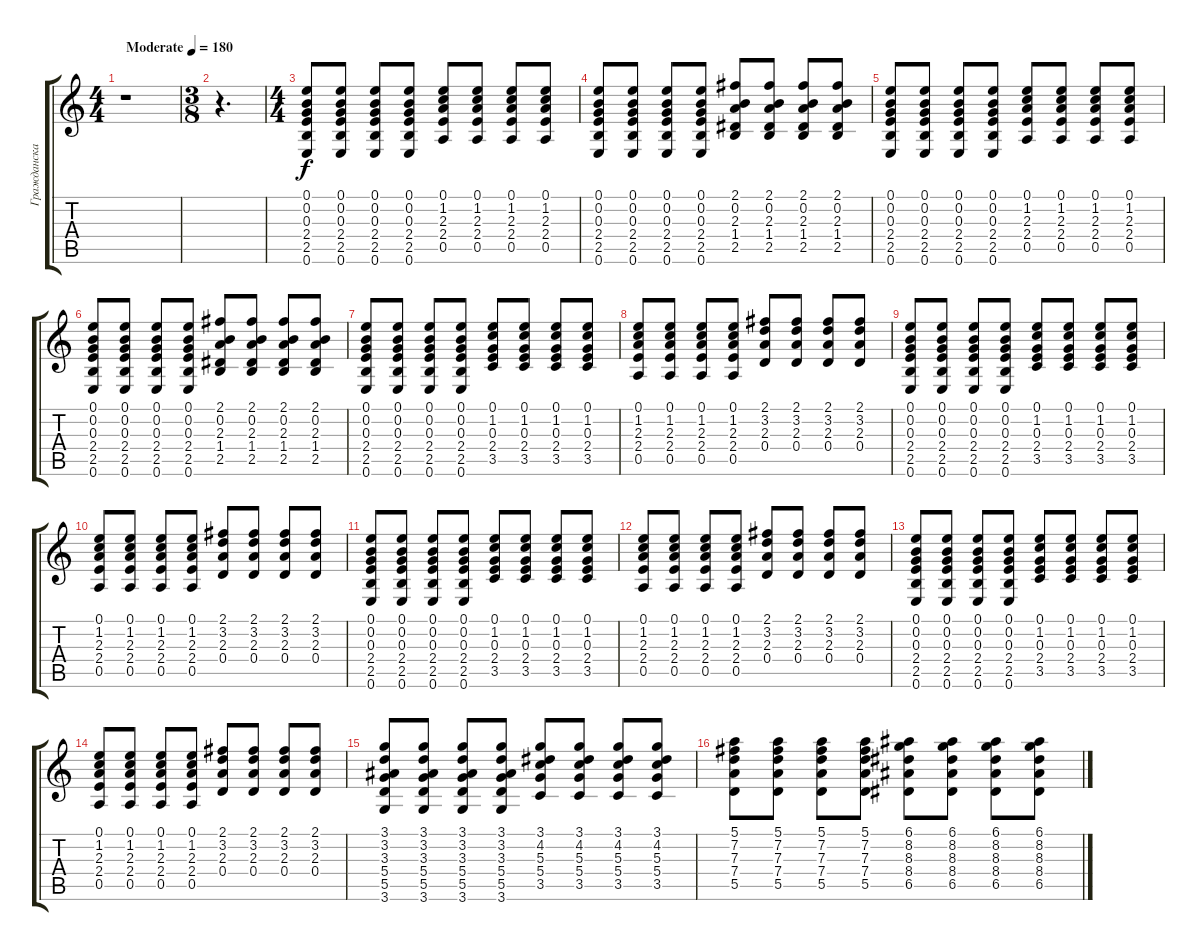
\track ("Гражданская Оборона" "Гражданска") {instrument overdrivenguitar}
\staff {score tabs}
\tuning (E4 B3 G3 D3 A2 E2) {hide}
\ts (4 4)
\tempo (180 "Moderate")
\clef g2
\ks c
r.1{dy f instrument overdrivenguitar} |
\ts (3 8)
r.4{d} |
\ts (4 4)
(0.1 0.2 0.3 2.4 2.5 0.6).8 (0.1 0.2 0.3 2.4 2.5 0.6).8 (0.1 0.2 0.3 2.4 2.5 0.6).8 (0.1 0.2 0.3 2.4 2.5 0.6).8 (0.1 1.2 2.3 2.4 0.5).8 (0.1 1.2 2.3 2.4 0.5).8 (0.1 1.2 2.3 2.4 0.5).8 (0.1 1.2 2.3 2.4 0.5).8 |
(0.1 0.2 0.3 2.4 2.5 0.6).8 (0.1 0.2 0.3 2.4 2.5 0.6).8 (0.1 0.2 0.3 2.4 2.5 0.6).8 (0.1 0.2 0.3 2.4 2.5 0.6).8 (2.1 0.2 2.3 1.4 2.5).8 (2.1 0.2 2.3 1.4 2.5).8 (2.1 0.2 2.3 1.4 2.5).8 (2.1 0.2 2.3 1.4 2.5).8 |
(0.1 0.2 0.3 2.4 2.5 0.6).8 (0.1 0.2 0.3 2.4 2.5 0.6).8 (0.1 0.2 0.3 2.4 2.5 0.6).8 (0.1 0.2 0.3 2.4 2.5 0.6).8 (0.1 1.2 2.3 2.4 0.5).8 (0.1 1.2 2.3 2.4 0.5).8 (0.1 1.2 2.3 2.4 0.5).8 (0.1 1.2 2.3 2.4 0.5).8 |
(0.1 0.2 0.3 2.4 2.5 0.6).8 (0.1 0.2 0.3 2.4 2.5 0.6).8 (0.1 0.2 0.3 2.4 2.5 0.6).8 (0.1 0.2 0.3 2.4 2.5 0.6).8 (2.1 0.2 2.3 1.4 2.5).8 (2.1 0.2 2.3 1.4 2.5).8 (2.1 0.2 2.3 1.4 2.5).8 (2.1 0.2 2.3 1.4 2.5).8 |
(0.1 0.2 0.3 2.4 2.5 0.6).8 (0.1 0.2 0.3 2.4 2.5 0.6).8 (0.1 0.2 0.3 2.4 2.5 0.6).8 (0.1 0.2 0.3 2.4 2.5 0.6).8 (0.1 1.2 0.3 2.4 3.5).8 (0.1 1.2 0.3 2.4 3.5).8 (0.1 1.2 0.3 2.4 3.5).8 (0.1 1.2 0.3 2.4 3.5).8 |
(0.1 1.2 2.3 2.4 0.5).8 (0.1 1.2 2.3 2.4 0.5).8 (0.1 1.2 2.3 2.4 0.5).8 (0.1 1.2 2.3 2.4 0.5).8 (2.1 3.2 2.3 0.4).8 (2.1 3.2 2.3 0.4).8 (2.1 3.2 2.3 0.4).8 (2.1 3.2 2.3 0.4).8 |
(0.1 0.2 0.3 2.4 2.5 0.6).8 (0.1 0.2 0.3 2.4 2.5 0.6).8 (0.1 0.2 0.3 2.4 2.5 0.6).8 (0.1 0.2 0.3 2.4 2.5 0.6).8 (0.1 1.2 0.3 2.4 3.5).8 (0.1 1.2 0.3 2.4 3.5).8 (0.1 1.2 0.3 2.4 3.5).8 (0.1 1.2 0.3 2.4 3.5).8 |
(0.1 1.2 2.3 2.4 0.5).8 (0.1 1.2 2.3 2.4 0.5).8 (0.1 1.2 2.3 2.4 0.5).8 (0.1 1.2 2.3 2.4 0.5).8 (2.1 3.2 2.3 0.4).8 (2.1 3.2 2.3 0.4).8 (2.1 3.2 2.3 0.4).8 (2.1 3.2 2.3 0.4).8 |
(0.1 0.2 0.3 2.4 2.5 0.6).8 (0.1 0.2 0.3 2.4 2.5 0.6).8 (0.1 0.2 0.3 2.4 2.5 0.6).8 (0.1 0.2 0.3 2.4 2.5 0.6).8 (0.1 1.2 0.3 2.4 3.5).8 (0.1 1.2 0.3 2.4 3.5).8 (0.1 1.2 0.3 2.4 3.5).8 (0.1 1.2 0.3 2.4 3.5).8 |
(0.1 1.2 2.3 2.4 0.5).8 (0.1 1.2 2.3 2.4 0.5).8 (0.1 1.2 2.3 2.4 0.5).8 (0.1 1.2 2.3 2.4 0.5).8 (2.1 3.2 2.3 0.4).8 (2.1 3.2 2.3 0.4).8 (2.1 3.2 2.3 0.4).8 (2.1 3.2 2.3 0.4).8 |
(0.1 0.2 0.3 2.4 2.5 0.6).8 (0.1 0.2 0.3 2.4 2.5 0.6).8 (0.1 0.2 0.3 2.4 2.5 0.6).8 (0.1 0.2 0.3 2.4 2.5 0.6).8 (0.1 1.2 0.3 2.4 3.5).8 (0.1 1.2 0.3 2.4 3.5).8 (0.1 1.2 0.3 2.4 3.5).8 (0.1 1.2 0.3 2.4 3.5).8 |
(0.1 1.2 2.3 2.4 0.5).8 (0.1 1.2 2.3 2.4 0.5).8 (0.1 1.2 2.3 2.4 0.5).8 (0.1 1.2 2.3 2.4 0.5).8 (2.1 3.2 2.3 0.4).8 (2.1 3.2 2.3 0.4).8 (2.1 3.2 2.3 0.4).8 (2.1 3.2 2.3 0.4).8 |
(3.1 3.2 3.3 5.4 5.5 3.6).8 (3.1 3.2 3.3 5.4 5.5 3.6).8 (3.1 3.2 3.3 5.4 5.5 3.6).8 (3.1 3.2 3.3 5.4 5.5 3.6).8 (3.1 4.2 5.3 5.4 3.5).8 (3.1 4.2 5.3 5.4 3.5).8 (3.1 4.2 5.3 5.4 3.5).8 (3.1 4.2 5.3 5.4 3.5).8 |
(5.1 7.2 7.3 7.4 5.5).8 (5.1 7.2 7.3 7.4 5.5).8 (5.1 7.2 7.3 7.4 5.5).8 (5.1 7.2 7.3 7.4 5.5).8 (6.1 8.2 8.3 8.4 6.5).8 (6.1 8.2 8.3 8.4 6.5).8 (6.1 8.2 8.3 8.4 6.5).8 (6.1 8.2 8.3 8.4 6.5).8
